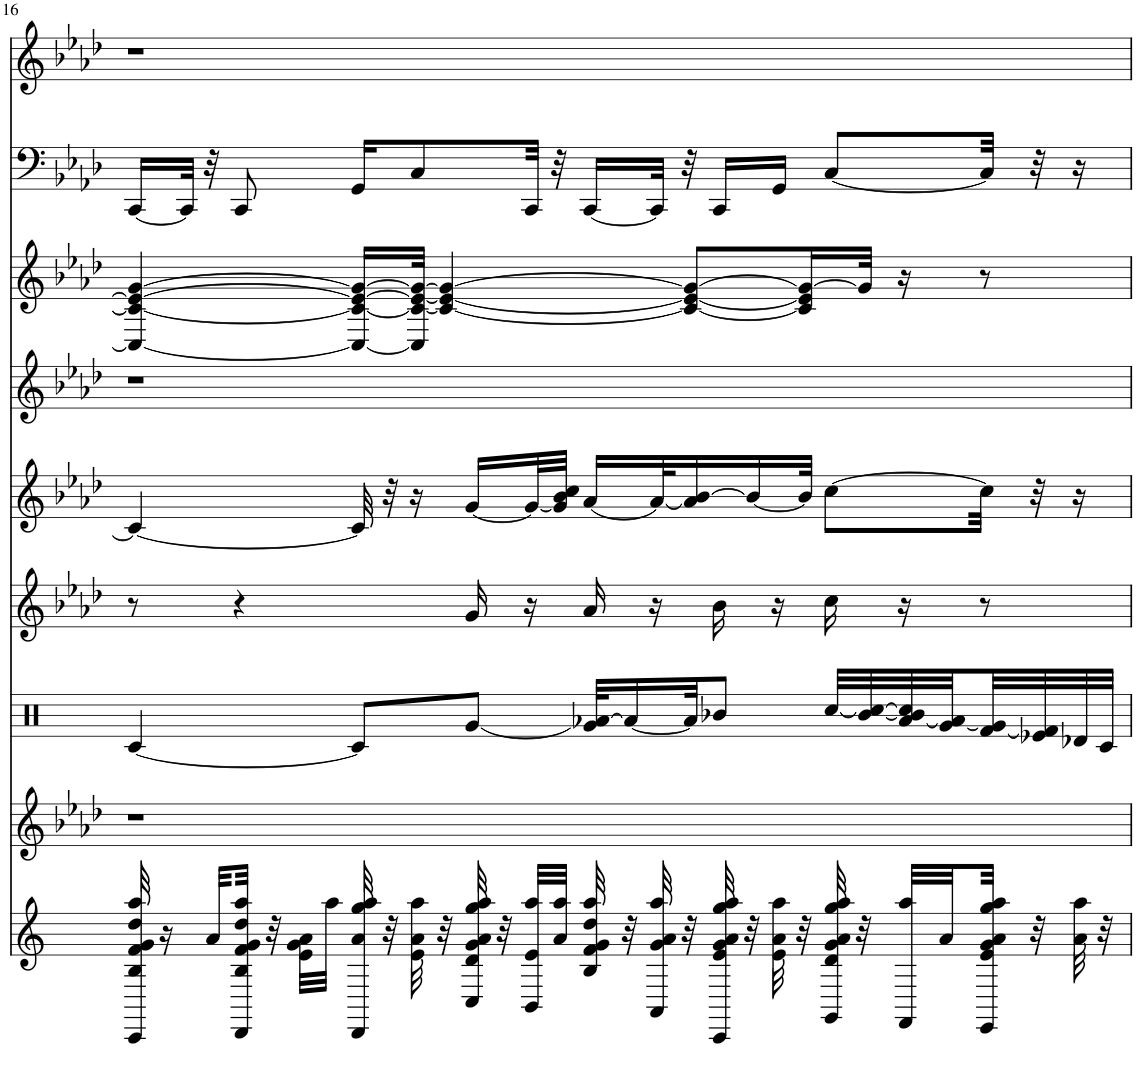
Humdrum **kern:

**kern	**kern	**kern	**kern	**kern	**kern	**kern	**kern	**kern
*part9	*part8	*part7	*part6	*part5	*part4	*part3	*part2	*part1
*staff9	*staff8	*staff7	*staff6	*staff5	*staff4	*staff3	*staff2	*staff1
*I"StringInstrument	*I"Electric Guitar	*I"StringInstrument	*I"StringInstrument	*I"Pan Flute	*I"Piano	*I"StringInstrument	*I"Electric Bass	*I"AKSAM&quot;GUNESI&quot;DOGDU
*I'Str	*I'Elec Gtr	*I'Str	*I'Str	*I'P Fl	*I'Pno	*I'Str	*I'Elec b	*
!!LO:PB:g=z
*clefG2	*clefG2	*clefX	*clefG2	*clefG2	*clefG2	*clefG2	*clefF4	*clefG2
*k[]	*k[b-e-a-d-]	*k[]	*k[b-e-a-d-]	*k[b-e-a-d-]	*k[b-e-a-d-]	*k[b-e-a-d-]	*k[b-e-a-d-]	*k[b-e-a-d-]
*M4/4	*M4/4	*M4/4	*M4/4	*M4/4	*M4/4	*M4/4	*M4/4	*M4/4
=16	=16	=16	=16	=16	=16	=16	=16	=16
32CC/ 32B/ 32f/ 32g/ 32dd/ 32aa/	1r	[4c/	8r	4c/_	1r	4C/_ 4c/_ 4e-/_ [4g/	[16CC/LL	1r
16r	.	.	.	.	.	.	.	.
.	.	.	.	.	.	.	32CC/JJk]	.
32a/LLL	.	.	.	.	.	.	32r	.
32DD/ 32B/ 32f/ 32g/ 32dd/ 32aa/JJJ	.	.	4r	.	.	.	8CC/	.
32r	.	.	.	.	.	.	.	.
32e\ 32g\ 32a\LLL	.	.	.	.	.	.	.	.
32aa\JJJ	.	.	.	.	.	.	.	.
32DD/ 32a/ 32gg/ 32aa/	.	8c/L]	.	32c/]	.	16C/_ 16c/_ 16e-/_ 16g/_LL	16GG/KL	.
32r	.	.	.	32r	.	.	.	.
32e\ 32a\ 32aa\	.	.	.	16r	.	32C/] 32c/_ 32e-/_ 32g/_JJk	8C/	.
32r	.	.	.	.	.	4c/_ 4e-/_ 4g/_	.	.
32C/ 32d/ 32g/ 32a/ 32gg/ 32aa/	.	[8g/J	16g/	[16g/LL	.	.	.	.
32r	.	.	.	.	.	.	.	.
32BB/ 32e/ 32aa/LLL	.	.	16r	32g/L_	.	.	32CC/Jkk	.
32a/ 32aa/JJJ	.	.	.	32g/] 32b-/ 32cc/JJJ	.	.	32r	.
32B/ 32f/ 32g/ 32dd/ 32aa/	.	32g/] [32a-X/KLL	16a-/	[16a-/LL	.	.	[16CC/LL	.
32r	.	16a/_	.	.	.	.	.	.
32AA/ 32g/ 32a/ 32aa/	.	.	16r	32a-/K_	.	.	32CC/JJk]	.
32r	.	32a/JK]	.	16a-/] [16b-/	.	8c/_ 8e-/_ 8g/_L	32r	.
32CC/ 32e/ 32g/ 32a/ 32gg/ 32aa/	.	8b-X/J	16b-\	.	.	.	16CC/LL	.
32r	.	.	.	16b-/_	.	.	.	.
32e\ 32a\ 32aa\	.	.	16r	.	.	.	16GG/JJ	.
32r	.	.	.	32b-/JJk]	.	16c/] 16e-/] 16g/_L	.	.
32GG/ 32d/ 32g/ 32a/ 32gg/ 32aa/	.	[32cc/LLL	16cc\	[8cc\L	.	.	[8C/L	.
32r	.	[32b/ 32cc/_	.	.	.	32g/JJk]	.	.
32FF/ 32aa/LLL	.	[32a/ 32b/] 32cc/]	16r	.	.	16r	.	.
32a/	.	[32g/ 32a/]	.	.	.	.	.	.
32EE/ 32e/ 32g/ 32a/ 32gg/ 32aa/JJJ	.	[32f/ 32g/]	8r	32cc\Jkk]	.	8r	32C/Jkk]	.
32r	.	32e-X/ 32f/]	.	32r	.	.	32r	.
32a\ 32aa\	.	32d-X/	.	16r	.	.	16r	.
32r	.	32c/JJJ	.	.	.	.	.	.
=	=	=	=	=	=	=	=	=
*-	*-	*-	*-	*-	*-	*-	*-	*-
